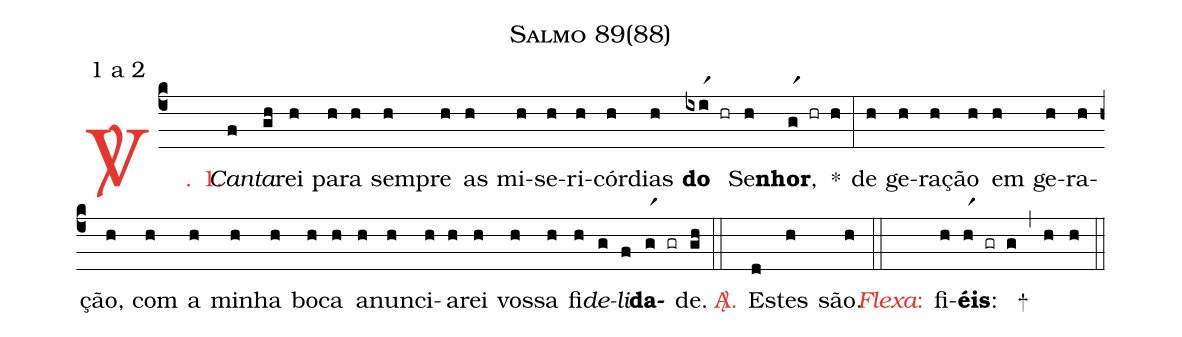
name: Salmo 89(88);
mode: 1;
mode-differentia: a 2;
%%
(c4)

<c><sp>V/</sp>. 1.</c>() <i>Can</i>(f)<i>ta</i>(gh)rei(h) pa(h)ra(h) sem(h)pre(h) as(h) mi(h)se(h)ri(h)cór(h)dias(h) <b>do</b>(ixir1 hr) Se(h)<b>nhor</b>,(gr1 hr h) *(:) de(h) ge(h)ra(h)ção(h) em(h) ge(h)ra(h)ção(h), com(h) a(h) mi(h)nha(h) bo(h)ca(h) a(h)nun(h)ci(h)a(h)rei(h) vos(h)sa(h) fi(h)<i>de</i>(g)<i>li</i>(f)<b>da</b>(gr1 gr)de.(gh)

(::)

<nlba><c><sp>A/</sp>.</c>() Es</nlba>(d)tes(h) são.(h)

(::)

<nlba><c><i>Flexa</i>:</c>() fi</nlba>(h)<b>éis</b>:(hr1 gr g) +(,) (h) (h)

(::)
